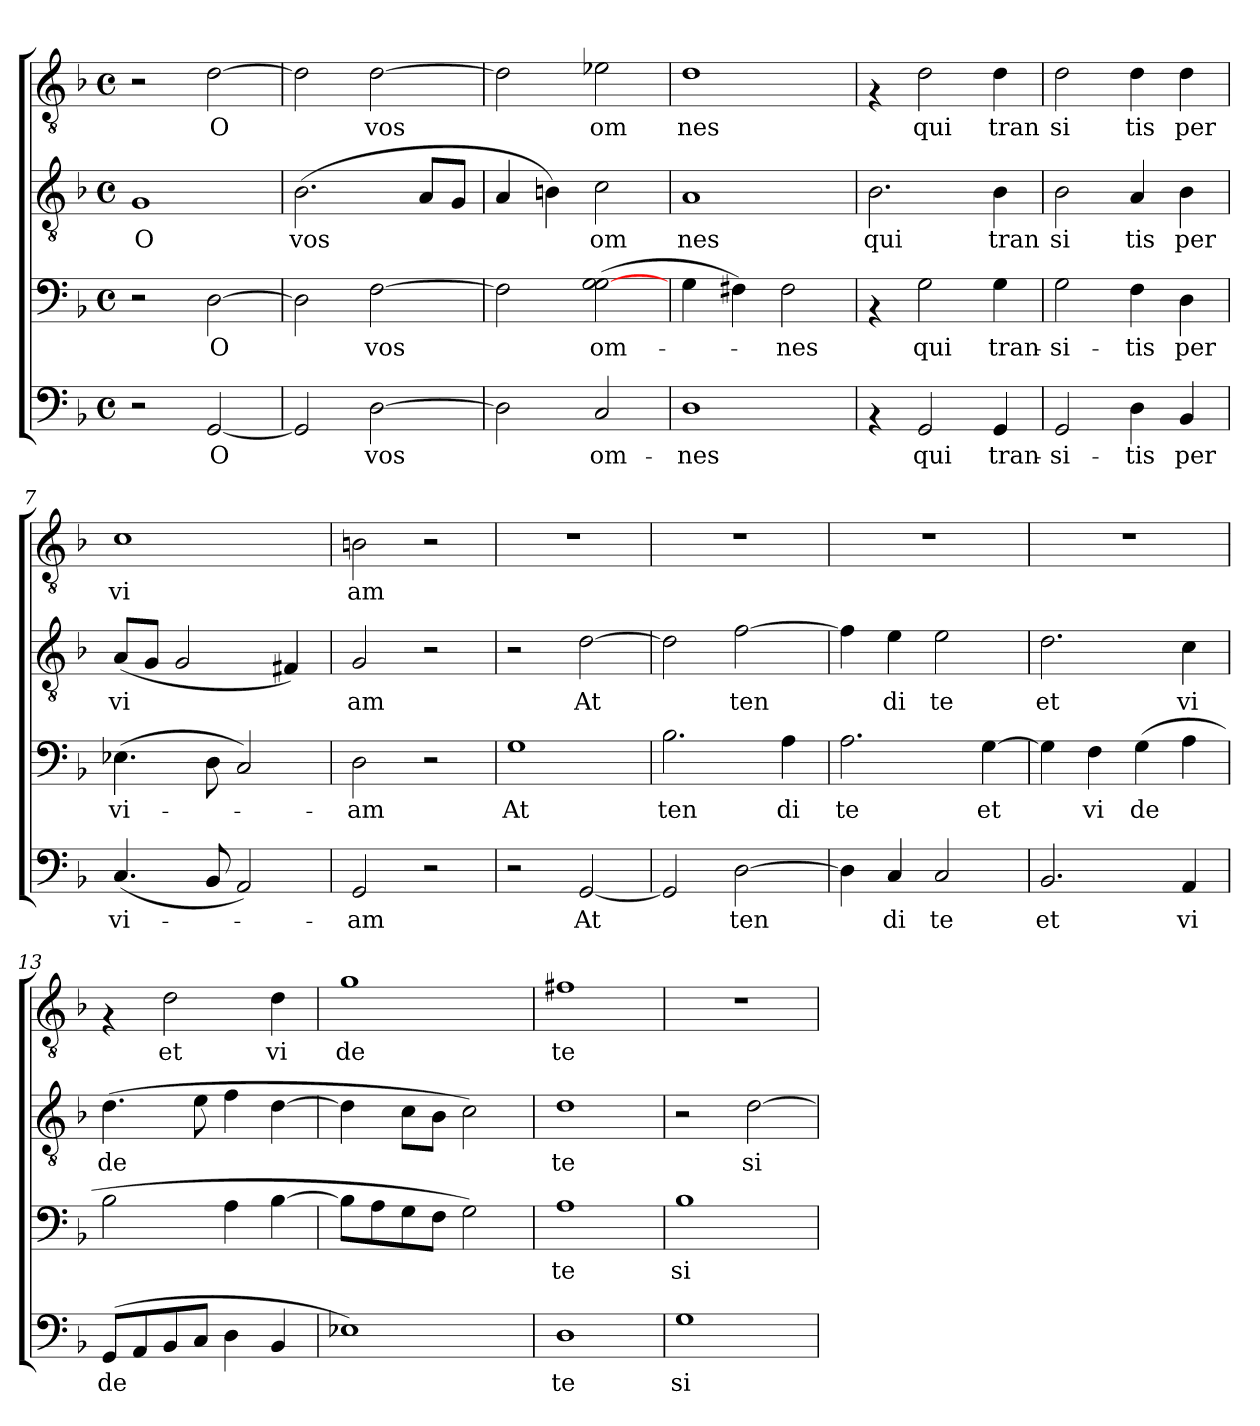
**kern	**text	**kern	**text	**kern	**text	**kern	**text
*part4	*part4	*part3	*part3	*part2	*part2	*part1	*part1
*staff4	*staff4	*staff3	*staff3	*staff2	*staff2	*staff1	*staff1
*clefF4	*	*clefF4	*	*clefGv2	*	*clefGv2	*
*k[b-]	*	*k[b-]	*	*k[b-]	*	*k[b-]	*
*F:	*	*F:	*	*F:	*	*F:	*
*M4/4	*	*M4/4	*	*M4/4	*	*M4/4	*
*met(c)	*	*met(c)	*	*met(c)	*	*met(c)	*
=1	=1	=1	=1	=1	=1	=1	=1
!	!	!	!	!	!LO:LY:b	!	!
2r	.	2r	.	1G	O	2r	.
!	!LO:LY:b	!	!LO:LY:b	!	!	!	!LO:LY:b
[<2GG/	O	[>2D\	O	.	.	[>2d\	O
=2	=2	=2	=2	=2	=2	=2	=2
!	!	!	!	!	!LO:LY:b	!	!
2GG/]	.	2D\]	.	(>2.B-\	vos	2d\]	.
!	!LO:LY:b	!	!LO:LY:b	!	!	!	!LO:LY:b
[>2D\	vos	[>2F\	vos	.	.	[>2d\	vos
.	.	.	.	8A/L	.	.	.
.	.	.	.	8G/J	.	.	.
=3	=3	=3	=3	=3	=3	=3	=3
2D\]	.	2F\]	.	4A/	.	2d\]	.
.	.	.	.	4Bn\)	.	.	.
!	!LO:LY:b	!	!LO:LY:b	!	!LO:LY:b	!	!LO:LY:b
2C/	om-	(>2G\ [>2G\	om-	2c\	om	2e-X\	om
=4	=4	=4	=4	=4	=4	=4	=4
!	!LO:LY:b	!	!	!	!LO:LY:b	!	!LO:LY:b
1D	-nes	4G\	.	1A	nes	1d	nes
.	.	4F#X\)	.	.	.	.	.
!	!	!	!LO:LY:b	!	!	!	!
.	.	2F#\	-nes	.	.	.	.
=5	=5	=5	=5	=5	=5	=5	=5
!	!	!	!	!	!LO:LY:b	!	!
4rAA	.	4rAA	.	2.B-\	qui	4rF	.
!	!LO:LY:b	!	!LO:LY:b	!	!	!	!LO:LY:b
2GG/	qui	2G\	qui	.	.	2d\	qui
!	!LO:LY:b	!	!LO:LY:b	!	!LO:LY:b	!	!LO:LY:b
4GG/	tran-	4G\	tran-	4B-\	tran	4d\	tran
=6	=6	=6	=6	=6	=6	=6	=6
!	!LO:LY:b	!	!LO:LY:b	!	!LO:LY:b	!	!LO:LY:b
2GG/	-si-	2G\	-si-	2B-\	si	2d\	si
!	!LO:LY:b	!	!LO:LY:b	!	!LO:LY:b	!	!LO:LY:b
4D\	-tis	4F\	-tis	4A/	tis	4d\	tis
!	!LO:LY:b	!	!LO:LY:b	!	!LO:LY:b	!	!LO:LY:b
4BB-/	per	4D\	per	4B-\	per	4d\	per
=7	=7	=7	=7	=7	=7	=7	=7
!	!LO:LY:b	!	!LO:LY:b	!	!LO:LY:b	!	!LO:LY:b
(<4.C/	vi-	(>4.E-X\	vi-	(<8A/L	vi	1c	vi
.	.	.	.	8G/J	.	.	.
.	.	.	.	2G/	.	.	.
8BB-/	.	8D\	.	.	.	.	.
2AA/)	.	2C/)	.	.	.	.	.
.	.	.	.	4F#X/)	.	.	.
=8	=8	=8	=8	=8	=8	=8	=8
!	!LO:LY:b	!	!LO:LY:b	!	!LO:LY:b	!	!LO:LY:b
2GG/	-am	2D\	-am	2G/	am	2Bn\	am
2r	.	2r	.	2r	.	2r	.
!!LO:LB:g=z
=9	=9	=9	=9	=9	=9	=9	=9
!	!	!	!LO:LY:b	!	!	!	!
2r	.	1G	At	2r	.	1r	.
!	!LO:LY:b	!	!	!	!LO:LY:b	!	!
[<2GG/	At	.	.	[>2d\	At	.	.
=10	=10	=10	=10	=10	=10	=10	=10
!	!	!	!LO:LY:b	!	!	!	!
2GG/]	.	2.B-\	ten	2d\]	.	1r	.
!	!LO:LY:b	!	!	!	!LO:LY:b	!	!
[>2D\	ten	.	.	[>2f\	ten	.	.
!	!	!	!LO:LY:b	!	!	!	!
.	.	4A\	di	.	.	.	.
=11	=11	=11	=11	=11	=11	=11	=11
!	!	!	!LO:LY:b	!	!	!	!
4D\]	.	2.A\	te	4f\]	.	1r	.
!	!LO:LY:b	!	!	!	!LO:LY:b	!	!
4C/	di	.	.	4e\	di	.	.
!	!LO:LY:b	!	!	!	!LO:LY:b	!	!
2C/	te	.	.	2e\	te	.	.
!	!	!	!LO:LY:b	!	!	!	!
.	.	[>4G\	et	.	.	.	.
=12	=12	=12	=12	=12	=12	=12	=12
!	!LO:LY:b	!	!	!	!LO:LY:b	!	!
2.BB-/	et	4G\]	.	2.d\	et	1r	.
!	!	!	!LO:LY:b	!	!	!	!
.	.	4F\	vi	.	.	.	.
!	!	!	!LO:LY:b	!	!	!	!
.	.	(>4G\	de	.	.	.	.
!	!LO:LY:b	!	!	!	!LO:LY:b	!	!
4AA/	vi	4A\	.	4c\	vi	.	.
=13	=13	=13	=13	=13	=13	=13	=13
!	!LO:LY:b	!	!	!	!LO:LY:b	!	!
(>8GG/L	de	2B-\	.	(>4.d\	de	4rF	.
8AA/	.	.	.	.	.	.	.
!	!	!	!	!	!	!	!LO:LY:b
8BB-/	.	.	.	.	.	2d\	et
8C/J	.	.	.	8e\	.	.	.
4D\	.	4A\	.	4f\	.	.	.
!	!	!	!	!	!	!	!LO:LY:b
4BB-/	.	[>4B-\	.	[>4d\	.	4d\	vi
=14	=14	=14	=14	=14	=14	=14	=14
!	!	!	!	!	!	!	!LO:LY:b
1E-X)	.	8B-\L]	.	4d\]	.	1g	de
.	.	8A\	.	.	.	.	.
.	.	8G\	.	8c\L	.	.	.
.	.	8F\J	.	8B-\J	.	.	.
.	.	2G\)	.	2c\)	.	.	.
=15	=15	=15	=15	=15	=15	=15	=15
!	!LO:LY:b	!	!LO:LY:b	!	!LO:LY:b	!	!LO:LY:b
1D	te	1A	te	1d	te	1f#X	te
!!LO:PB:g=z
=16	=16	=16	=16	=16	=16	=16	=16
!	!LO:LY:b	!	!LO:LY:b	!	!	!	!
1G	si	1B-	si	2r	.	1r	.
!	!	!	!	!	!LO:LY:b	!	!
.	.	.	.	[>2d\	si	.	.
=	=	=	=	=	=	=	=
*-	*-	*-	*-	*-	*-	*-	*-
